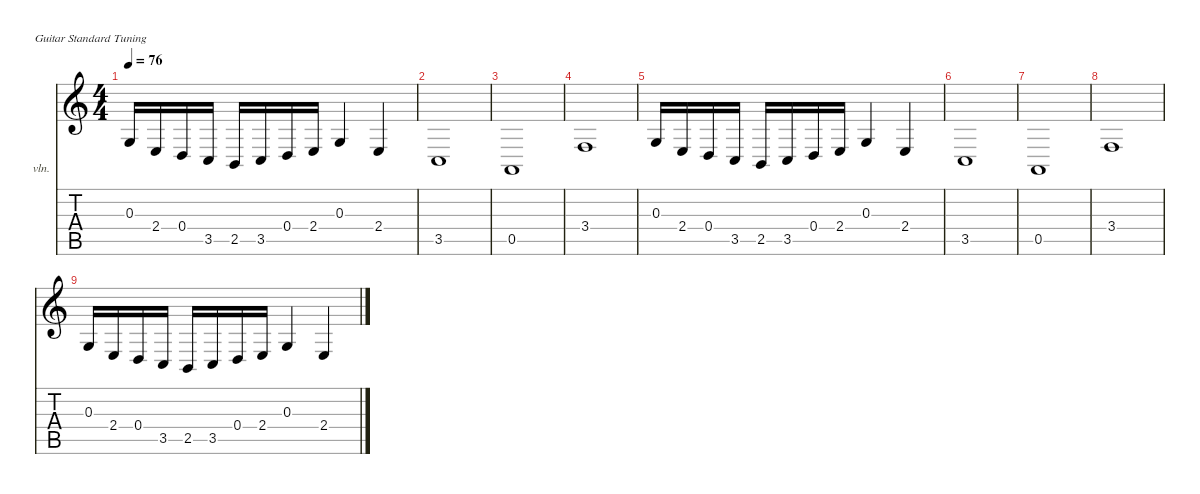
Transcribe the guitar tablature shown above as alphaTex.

\defaultSystemsLayout 4
\hideDynamics
\bracketExtendMode nobrackets
\firstSystemTrackNameOrientation horizontal
\otherSystemsTrackNameOrientation horizontal
\track ("¼üÅÌ2" "vln.") {instrument synthstrings1}
\staff {score tabs}
\tuning (E4 B3 G3 D3 A2 E2)
\ts (4 4)
\tempo 76
\clef g2
\ks c
0.3.16{dy f} 2.4.16 0.4.16 3.5.16 2.5.16 3.5.16 0.4.16 2.4.16 0.3.4 2.4.4 |
3.5.1 |
0.5.1 |
3.4.1 |
0.3.16 2.4.16 0.4.16 3.5.16 2.5.16 3.5.16 0.4.16 2.4.16 0.3.4 2.4.4 |
3.5.1 |
0.5.1 |
3.4.1 |
0.3.16 2.4.16 0.4.16 3.5.16 2.5.16 3.5.16 0.4.16 2.4.16 0.3.4 2.4.4
